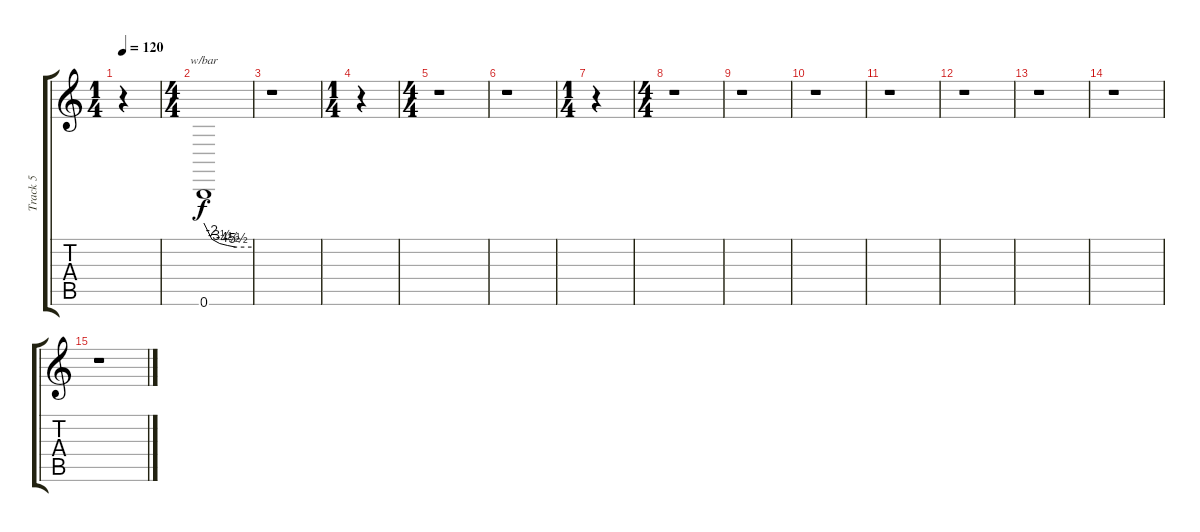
\track ("Track 5" "Track 5") {instrument ocarina}
\staff {score tabs}
\tuning (E4 B3 G3 D3 A2 B1) {hide}
\ts (1 4)
\tempo 120
\clef g2
\ks c
r.4{dy f} |
\ts (4 4)
0.6.1{tbe (custom default 0 0 10 -8 20 -14 30 -18 40 -22 60 -22)} |
r.1 |
\ts (1 4)
r.4 |
\ts (4 4)
r.1 |
r.1 |
\ts (1 4)
r.4 |
\ts (4 4)
r.1 |
r.1 |
r.1 |
r.1 |
r.1 |
r.1 |
r.1 |
r.1
